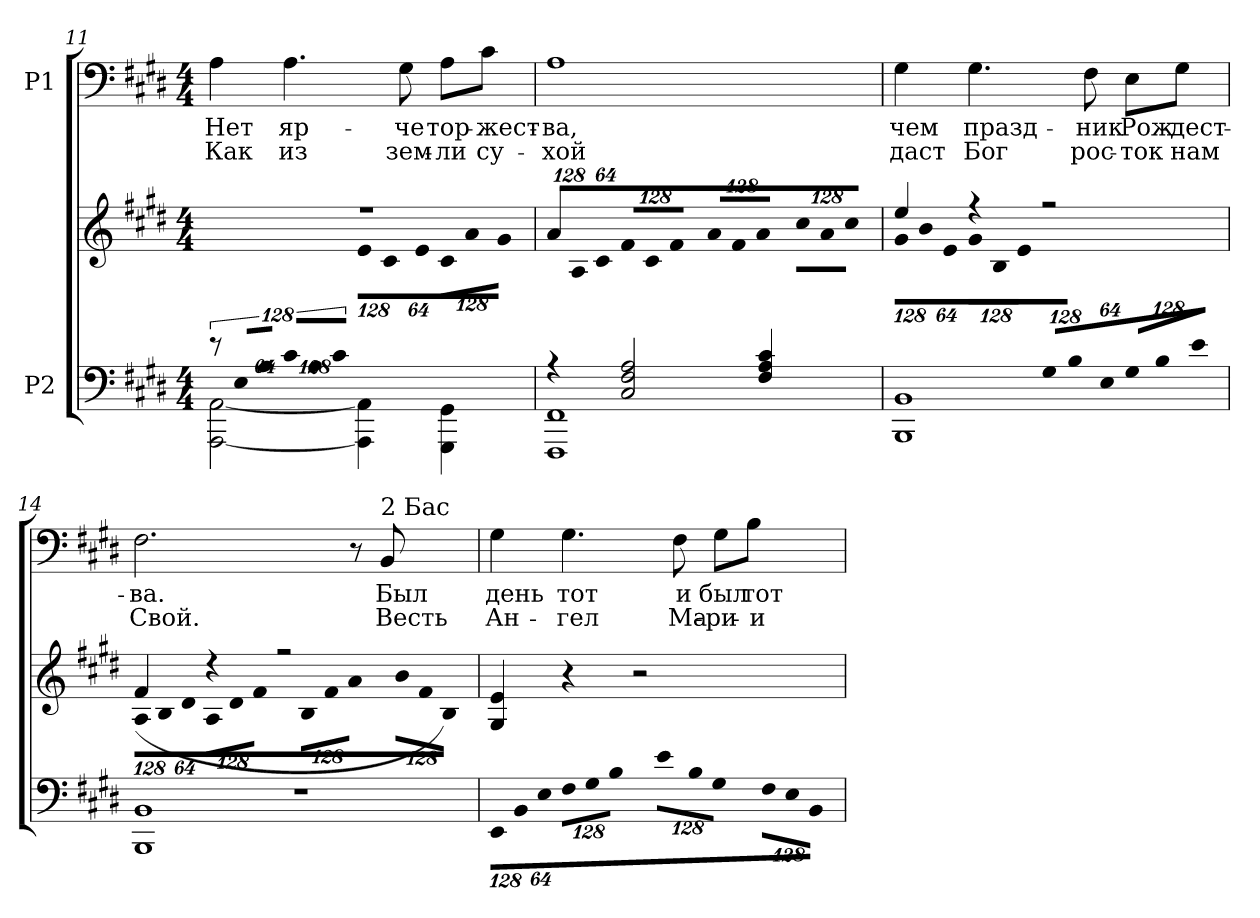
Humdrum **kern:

**kern	**kern	**kern	**text	**text
*part2	*part2	*part1	*part1	*part1
*staff3	*staff2	*staff1	*staff1	*staff1
*I"P2	*	*I"P1	*	*
*clefF4	*clefG2	*clefF4	*	*
*k[f#c#g#d#]	*k[f#c#g#d#]	*k[f#c#g#d#]	*	*
*E:	*E:	*E:	*	*
*M4/4	*M4/4	*M4/4	*	*
=11	=11	=11	=11	=11
!LO:N:vis=8	!	!	!	!
*^	*^	*	*	*
!	!	!	!	!	!LO:LY:b:color=#000000	!LO:LY:b:color=#000000
1024%85r	[<2AAAi\ [<2AAi	1r	2ryy	4Ai\	Нет	Как
!LO:N:vis=8	!	!	!	!	!	!
1024%85Ei/L	.	.	.	.	.	.
!LO:N:vis=8	!	!	!	!	!	!
512%43Ai/J	.	.	.	.	.	.
*Xbrackettup	*	*	*	*	*	*
!LO:N:vis=8	!	!	!	!	!	!
!	!	!	!	!	!LO:LY:b:color=#000000	!LO:LY:b:color=#000000
1024%85c#i/L	.	.	.	4.Ai\	яр-	из
!LO:N:vis=8	!	!	!	!	!	!
1024%85Ai/	.	.	.	.	.	.
!LO:N:vis=8	!	!	!	!	!	!
512%43c#i/J	.	.	.	.	.	.
*	*	*	*Xbrackettup	*	*	*
!	!	!	!LO:N:vis=8	!	!	!
2ryy	4AAAi\] 4AAi]	.	1024%85ei\L	.	.	.
!	!	!	!LO:N:vis=8	!	!	!
.	.	.	1024%85c#i\	.	.	.
!	!	!	!	!	!LO:LY:b:color=#000000	!LO:LY:b:color=#000000
.	.	.	.	8G#i\	че	зем-
!	!	!	!LO:N:vis=8	!	!	!
.	.	.	512%43ei\J	.	.	.
*	*	*	*brackettup	*	*	*
!	!	!	!LO:N:vis=8	!	!	!
!	!	!	!	!	!LO:LY:b:color=#000000	!LO:LY:b:color=#000000
.	4GGG#i\ 4GG#i	.	1024%85c#i\L	8Ai\L	тор-	ли
!	!	!	!LO:N:vis=8	!	!	!
.	.	.	1024%85ai\	.	.	.
!	!	!	!	!	!LO:LY:b:color=#000000	!LO:LY:b:color=#000000
.	.	.	.	8c#i\J	жест-	су-
!	!	!	!LO:N:vis=8	!	!	!
.	.	.	512%43g#i/J	.	.	.
*	*	*v	*v	*	*	*
!!LO:PB:g=z
=12	=12	=12	=12	=12	=12
*	*	*Xbrackettup	*	*	*
*	*	*^	*	*	*
!	!	!LO:N:vis=8	!	!	!	!
*	*	*v	*v	*	*	*
*	*	*^	*	*	*
!	!	!	!	!	!LO:LY:b:color=#000000	!LO:LY:b:color=#000000
*	*	*v	*v	*	*	*
4r	1FFF#i 1FF#i	1024%85ai/L	1Ai	ва,	хой
!	!	!LO:N:vis=8	!	!	!
.	.	1024%85Ai/	.	.	.
!	!	!LO:N:vis=8	!	!	!
.	.	512%43c#i/J	.	.	.
!	!	!LO:N:vis=8	!	!	!
2C#i/ 2F#i 2Ai	.	1024%85f#i/L	.	.	.
!	!	!LO:N:vis=8	!	!	!
.	.	1024%85c#i/	.	.	.
!	!	!LO:N:vis=8	!	!	!
.	.	512%43f#i/J	.	.	.
!	!	!LO:N:vis=8	!	!	!
.	.	1024%85ai/L	.	.	.
!	!	!LO:N:vis=8	!	!	!
.	.	1024%85f#i/	.	.	.
!	!	!LO:N:vis=8	!	!	!
.	.	512%43ai/J	.	.	.
!	!	!LO:N:vis=8	!	!	!
4F#i/ 4Ai 4c#i	.	1024%85cc#i\L	.	.	.
!	!	!LO:N:vis=8	!	!	!
.	.	1024%85ai\	.	.	.
!	!	!LO:N:vis=8	!	!	!
.	.	512%43cc#i\J	.	.	.
=13	=13	=13	=13	=13	=13
*	*^	*^	*	*	*
!	!	!	!	!LO:N:vis=8	!	!	!
!	!	!	!	!	!	!LO:LY:b:color=#000000	!LO:LY:b:color=#000000
2ryy	1ryy	1BBBi 1BBi	4eei/	(1024%85g#i\L	4G#i\	чем	даст
!	!	!	!	!LO:N:vis=8	!	!	!
.	.	.	.	1024%85bi\	.	.	.
!	!	!	!	!LO:N:vis=8	!	!	!
.	.	.	.	512%43ei\J	.	.	.
!	!	!	!	!LO:N:vis=8	!	!	!
!	!	!	!	!	!	!LO:LY:b:color=#000000	!LO:LY:b:color=#000000
.	.	.	4r	1024%85g#i\L	4.G#i\	празд-	Бог
!	!	!	!	!LO:N:vis=8	!	!	!
.	.	.	.	1024%85Bi\	.	.	.
!	!	!	!	!LO:N:vis=8	!	!	!
.	.	.	.	512%43ei\J	.	.	.
!LO:N:vis=8	!	!	!	!	!	!	!
1024%85G#i/L	.	.	2r	2ryy	.	.	.
!LO:N:vis=8	!	!	!	!	!	!	!
1024%85Bi\	.	.	.	.	.	.	.
!	!	!	!	!	!	!LO:LY:b:color=#000000	!LO:LY:b:color=#000000
.	.	.	.	.	8F#i\	ник	рос-
!LO:N:vis=8	!	!	!	!	!	!	!
512%43Ei/J	.	.	.	.	.	.	.
!LO:N:vis=8	!	!	!	!	!	!	!
!	!	!	!	!	!	!LO:LY:b:color=#000000	!LO:LY:b:color=#000000
1024%85G#i/L	.	.	.	.	8Ei\L	Рож-	ток
!LO:N:vis=8	!	!	!	!	!	!	!
1024%85Bi/	.	.	.	.	.	.	.
!	!	!	!	!	!	!LO:LY:b:color=#000000	!LO:LY:b:color=#000000
.	.	.	.	.	8G#i\J	дест-	нам
!LO:N:vis=8	!	!	!	!	!	!	!
512%43ei/J)	.	.	.	.	.	.	.
*	*v	*v	*	*	*	*	*
=14	=14	=14	=14	=14	=14	=14
!	!	!	!LO:N:vis=8	!	!	!
!	!	!	!	!	!LO:LY:b:color=#000000	!LO:LY:b:color=#000000
1r	1BBBi 1BBi	4f#i/	(1024%85Ai\L	2.F#i\	ва.	Свой.
!	!	!	!LO:N:vis=8	!	!	!
.	.	.	1024%85Bi\	.	.	.
!	!	!	!LO:N:vis=8	!	!	!
.	.	.	512%43d#i\J	.	.	.
!	!	!	!LO:N:vis=8	!	!	!
.	.	4r	1024%85Ai\L	.	.	.
!	!	!	!LO:N:vis=8	!	!	!
.	.	.	1024%85d#i\	.	.	.
!	!	!	!LO:N:vis=8	!	!	!
.	.	.	512%43f#i\J	.	.	.
!	!	!	!LO:N:vis=8	!	!	!
.	.	2r	1024%85Bi\L	.	.	.
!	!	!	!LO:N:vis=8	!	!	!
.	.	.	1024%85f#i\	.	.	.
!	!	!	!LO:N:vis=8	!	!	!
.	.	.	512%43ai\J	.	.	.
!	!	!	!LO:N:vis=8	!	!	!
.	.	.	1024%85bi\L	8r	.	.
!	!	!	!LO:N:vis=8	!	!	!
.	.	.	1024%85f#i\	.	.	.
!	!	!	!	!LO:TX:a:t=2 Бас	!	!
!	!	!	!	!	!LO:LY:b:color=#000000	!LO:LY:b:color=#000000
.	.	.	.	8BBi/	Был	Весть
!	!	!	!LO:N:vis=8	!	!	!
.	.	.	512%43Bi\J)	.	.	.
*v	*v	*	*	*	*	*
!!LO:LB:g=z
=15	=15	=15	=15	=15	=15
!LO:N:vis=8	!	!	!	!	!
*	*v	*v	*	*	*
*	*^	*	*	*
!	!	!	!	!LO:LY:b:color=#000000	!LO:LY:b:color=#000000
*	*v	*v	*	*	*
1024%85EEi/L	4G#i/ 4ei	4G#i\	день	Ан-
!LO:N:vis=8	!	!	!	!
1024%85BBi/	.	.	.	.
!LO:N:vis=8	!	!	!	!
512%43Ei/J	.	.	.	.
!LO:N:vis=8	!	!	!	!
!	!	!	!LO:LY:b:color=#000000	!LO:LY:b:color=#000000
1024%85F#i\L	4r	4.G#i\	тот	гел
!LO:N:vis=8	!	!	!	!
1024%85G#i\	.	.	.	.
!LO:N:vis=8	!	!	!	!
512%43Bi\J	.	.	.	.
!LO:N:vis=8	!	!	!	!
1024%85ei\L	2r	.	.	.
!LO:N:vis=8	!	!	!	!
1024%85Bi\	.	.	.	.
!	!	!	!LO:LY:b:color=#000000	!LO:LY:b:color=#000000
.	.	8F#i\	и	Ма-
!LO:N:vis=8	!	!	!	!
512%43G#i\J	.	.	.	.
!LO:N:vis=8	!	!	!	!
!	!	!	!LO:LY:b:color=#000000	!LO:LY:b:color=#000000
1024%85F#i\L	.	8G#i\L	был	ри-
!LO:N:vis=8	!	!	!	!
1024%85Ei\	.	.	.	.
!	!	!	!LO:LY:b:color=#000000	!LO:LY:b:color=#000000
.	.	8Bi\J	тот	и
!LO:N:vis=8	!	!	!	!
512%43BBi\J	.	.	.	.
=	=	=	=	=
*-	*-	*-	*-	*-
